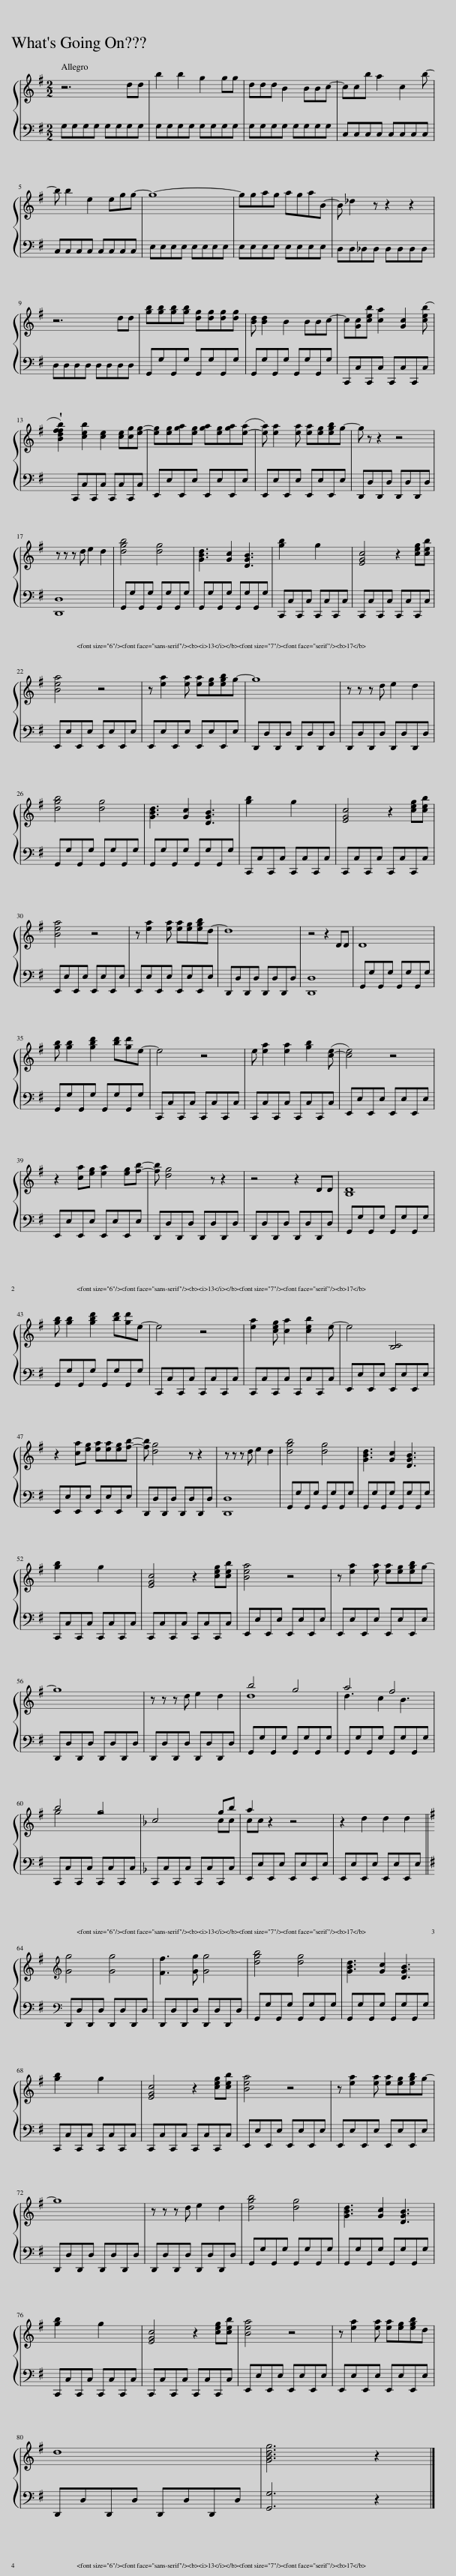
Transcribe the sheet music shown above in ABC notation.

X:1
%%score { ( 1 4 ) | ( 2 3 ) }
L:1/8
Q:1/4=120
M:2/2
I:linebreak $
K:G
V:1 treble
V:4 treble
V:2 bass
V:3 bass
V:1
 z6 dd | b2 b2 g2 gg | ddd B2 BBc- | ccb a2 c2 b- |$ b b2 e2 egg- | %5
 g8- | ggag agaB- | B _d2 z z2 z2 |$ z6 dd | [gb][gb][gb][gb] [dg][dg][dg][dg] | %10
 [Bd] [Bd]2 B2 BBc- | c[Gc][ceb] [ca]2 [Gc]2 ([ceb] |$ !wedge![Bdffb]2)[I:staff +1] C,,C,C,,C, C,,C,C,,C, | E,,E,E,,E, E,,E,E,,E, | E,,E,E,,E, E,,E,E,,E, | %15
 D,,D,D,,D, D,,D,D,,D, |$[I:staff -1] z z z d e2 d2 | [dgb]4 [dg]4 | [GBd]3 [Gc]2 [DGB]3 | [gb]2 x2 g2 x2 | %20
 [EGc]4 z2 [ceg][ceb] |$ [Bea]4 z4 | z [ea]2 [ea] [ea][eg][egb]g- | g8 | z z z d e2 d2 |$ %25
 [dgb]4 [dg]4 | [GBd]3 [Gc]2 [DGB]3 | [gb]2 x2 g2 x2 | [EGc]4 z2 [ceg][ceb] |$ [Bea]4 z4 | %30
 z [ea]2 [ea] [ea][eg][egb]d- | d8 | z4 z2 DD | D8 |$ [gb] [gb]2 [gbd']2 [bd'][gd']e- | %35
 e4 z4 | e [ea]2 [ea]2 [gb]2 ([c-e] | [ce]4) z4 |$ z2 [ca][eg] [ea]2 [eg][fb]- | [fb] [dg]4 z z2 | %40
 z4 z2 DD | [B,D]8 |$ [gb] [gb]2 [gbd']2 [bd'][gd']e- | e4 z4 | [ea]2 [ceg] [ca]2 [ceb]2 e- | %45
 e4 [B,C]4 |$ z2 [ca][eg] [ea][ea][eg][fb]- | [fb] [dg]4 z z2 | z z z d e2 d2 | [dgb]4 [dg]4 | %50
 [GBd]3 [Gc]2 [DGB]3 |$ [gb]2 x2 g2 x2 | [EGc]4 z2 [ceg][ceb] | [Bea]4 z4 | z [ea]2 [ea] [ea][eg][egb]g- |$ %55
 g8 | z z z d e2 d2 | b4 g4 | a4 f4 |$ b4 g4 | %60
[K:F] c4[I:staff +1] C,,C,C,,C, |[I:staff -1] a2 z2 z4 | z2 d2 d2 d2 ||$[K:G][K:treble] [Gg]4 [Gg]4 | [Ff]3 [Gg] [Gg]4 | %65
 [dgb]4 [dg]4 | [GBd]3 [Gc]2 [DGB]3 |$ [gb]2 x2 g2 x2 | [EGc]4 z2 [ceg][ceb] | [Bea]4 z4 | %70
 z [ea]2 [ea] [ea][eg][egb]g- |$ g8 | z z z d e2 d2 | [dgb]4 [dg]4 | [GBd]3 [Gc]2 [DGB]3 |$ %75
 [gb]2 x2 g2 x2 | [EGc]4 z2 [ceg][ceb] | [Bea]4 z4 | z [ea]2 [ea] [ea][eg][egb]d |$ d8 | %80
 [GBdg]6 z2 |] %81
V:2
 G,G,G,G, G,G,G,G, | G,G,G,G, G,G,G,G, | G,G,G,G, G,G,G,G, | C,C,C,C, C,C,C,C, |$ C,C,C,C, C,C,C,C, | %5
 E,E,E,E, E,E,E,E, | E,E,E,E, E,E,E,E, | D,D,_D,D, D,D,D,D, |$ D,D,D,D, D,D,D,D, | G,,G,G,,G, G,,G,G,,G, | %10
 G,,G,G,,G, G,,G,G,,G, | C,,C,C,,C, C,,C,C,,C, |$ x3[I:staff -1] [ceb]2 [ce]2 [ce][cg][eg]- | [eg][eg][ga][eg] [ga][eg][ga]([e-a] | [ea]) [ea]2 [ea] [ea][eg][egb]g- | %15
 g[I:staff +1] z z2 z4 |$ D,8 | G,,G,G,,G, G,,G,G,,G, | G,,G,G,,G, G,,G,G,,G, | C,,C,C,,C, C,,C,C,,C, | %20
 C,,C,C,,C, C,,C,C,,C, |$ E,,E,E,,E, E,,E,E,,E, | E,,E,E,,E, E,,E,E,,E, | D,,D,D,,D, D,,D,D,,D, | D,,D,D,,D, D,,D,D,,D, |$ %25
 G,,G,G,,G, G,,G,G,,G, | G,,G,G,,G, G,,G,G,,G, | C,,C,C,,C, C,,C,C,,C, | C,,C,C,,C, C,,C,C,,C, |$ E,,E,E,,E, E,,E,E,,E, | %30
 E,,E,E,,E, E,,E,E,,E, | D,,D,D,,D, D,,D,D,,D, | D,8 | G,,G,G,,G, G,,G,G,,G, |$ G,,G,G,,G, G,,G,G,,G, | %35
 C,,C,C,,C, C,,C,C,,C, | C,,C,C,,C, C,,C,C,,C, | E,,E,E,,E, E,,E,E,,E, |$ E,,E,E,,E, E,,E,E,,E, | D,,D,D,,D, D,,D,D,,D, | %40
 D,,D,D,,D, D,,D,D,,D, | G,,G,G,,G, G,,G,G,,G, |$ G,,G,G,,G, G,,G,G,,G, | C,,C,C,,C, C,,C,C,,C, | C,,C,C,,C, C,,C,C,,C, | %45
 E,,E,E,,E, E,,E,E,,E, |$ E,,E,E,,E, E,,E,E,,E, | D,,D,D,,D, D,,D,D,,D, | D,8 | G,,G,G,,G, G,,G,G,,G, | %50
 G,,G,G,,G, G,,G,G,,G, |$ C,,C,C,,C, C,,C,C,,C, | C,,C,C,,C, C,,C,C,,C, | E,,E,E,,E, E,,E,E,,E, | E,,E,E,,E, E,,E,E,,E, |$ %55
 D,,D,D,,D, D,,D,D,,D, | D,,D,D,,D, D,,D,D,,D, |[I:staff -1] d8 | d3 c2 B3 |$ g4[I:staff +1] z4 | %60
[K:F] C,,C,C,,C, x4 |[I:staff -1] cc[I:staff +1] x6 | E,,E,E,,E, E,,E,E,,E, ||$[K:G][K:bass] D,,D,D,,D, D,,D,D,,D, | D,,D,D,,D, D,,D,D,,D, | %65
 G,,G,G,,G, G,,G,G,,G, | G,,G,G,,G, G,,G,G,,G, |$ C,,C,C,,C, C,,C,C,,C, | C,,C,C,,C, C,,C,C,,C, | E,,E,E,,E, E,,E,E,,E, | %70
 E,,E,E,,E, E,,E,E,,E, |$ D,,D,D,,D, D,,D,D,,D, | D,,D,D,,D, D,,D,D,,D, | G,,G,G,,G, G,,G,G,,G, | G,,G,G,,G, G,,G,G,,G, |$ %75
 C,,C,C,,C, C,,C,C,,C, | C,,C,C,,C, C,,C,C,,C, | E,,E,E,,E, E,,E,E,,E, | E,,E,E,,E, E,,E,E,,E, |$ D,,D,D,,D, D,,D,D,,D, | %80
 [G,,G,]6 z2 |] %81
V:3
 x8 | x8 | x8 | x8 |$ x8 | %5
 x8 | x8 | x8 |$ x8 | x8 | %10
 x8 | x8 |$ x10 | x8 | x8 | %15
 x8 |$ D,,8 | x8 | x8 | x8 | %20
 x8 |$ x8 | x8 | x8 | x8 |$ %25
 x8 | x8 | x8 | x8 |$ x8 | %30
 x8 | x8 | D,,8 | x8 |$ x8 | %35
 x8 | x8 | x8 |$ x8 | x8 | %40
 x8 | x8 |$ x8 | x8 | x8 | %45
 x8 |$ x8 | x8 | D,,8 | x8 | %50
 x8 |$ x8 | x8 | x8 | x8 |$ %55
 x8 | x8 | G,,G,G,,G, G,,G,G,,G, | G,,G,G,,G, G,,G,G,,G, |$ C,,C,C,,C, C,,C,C,,C, | %60
[K:F] x6[I:staff -1] gb |[I:staff +1] E,,E,E,,E, E,,E,E,,E, | x8 ||$[K:G][K:bass] x8 | x8 | %65
 x8 | x8 |$ x8 | x8 | x8 | %70
 x8 |$ x8 | x8 | x8 | x8 |$ %75
 x8 | x8 | x8 | x8 |$ x8 | %80
 x8 |] %81
V:4
 x8 | x8 | x8 | x8 |$ x8 | %5
 x8 | x8 | x8 |$ x8 | x8 | %10
 x8 | x8 |$ x10 | x8 | x8 | %15
 x8 |$ x8 | x8 | x8 | x8 | %20
 x8 |$ x8 | x8 | x8 | x8 |$ %25
 x8 | x8 | x8 | x8 |$ x8 | %30
 x8 | x8 | x8 | x8 |$ x8 | %35
 x8 | x8 | x8 |$ x8 | x8 | %40
 x8 | x8 |$ x8 | x8 | x8 | %45
 x8 |$ x8 | x8 | x8 | x8 | %50
 x8 |$ x8 | x8 | x8 | x8 |$ %55
 x8 | x8 | x8 | x8 |$ x8 | %60
[K:F] x6 cc | x8 | x8 ||$[K:G][K:treble] x8 | x8 | %65
 x8 | x8 |$ x8 | x8 | x8 | %70
 x8 |$ x8 | x8 | x8 | x8 |$ %75
 x8 | x8 | x8 | x8 |$ x8 | %80
 x8 |] %81
